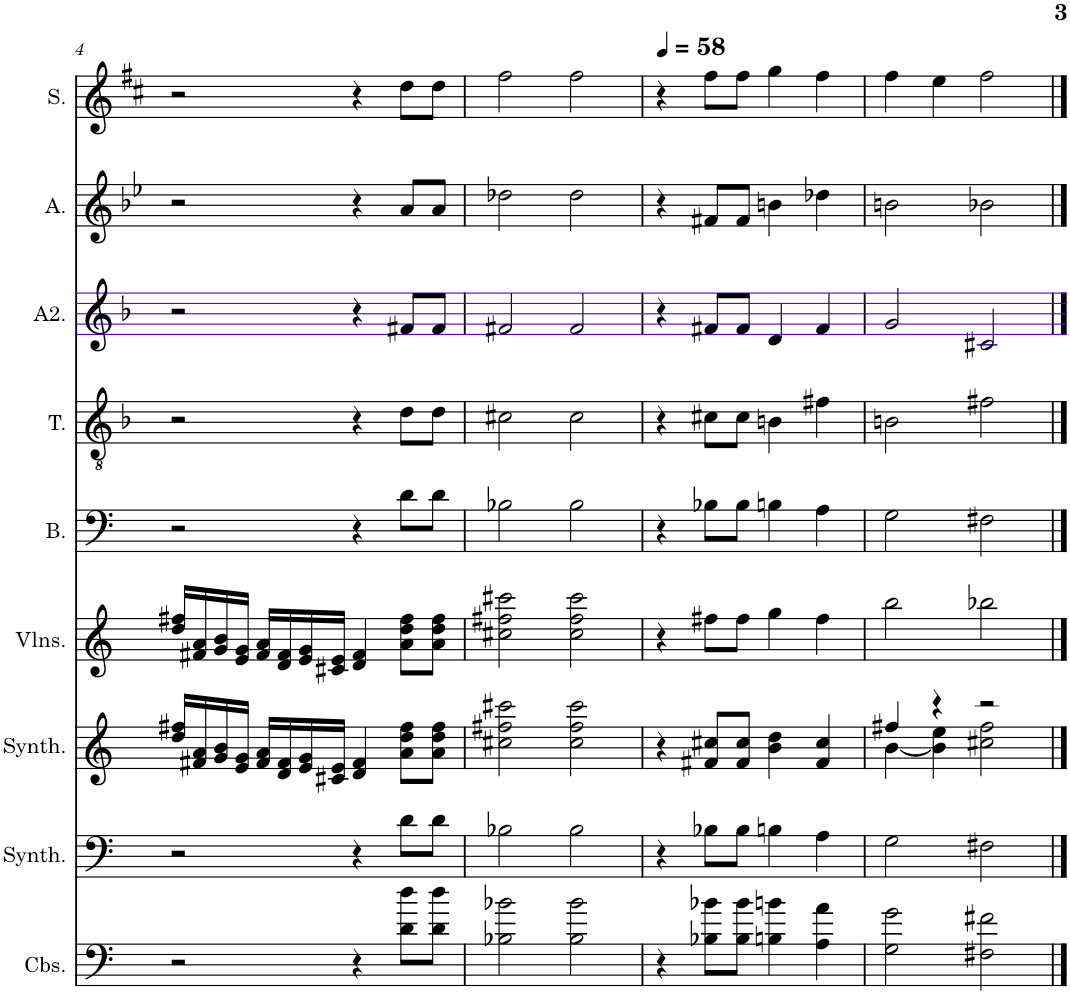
**kern	**kern	**kern	**kern	**kern	**kern	**kern	**kern	**kern
*part9	*part8	*part7	*part6	*part5	*part4	*part3	*part2	*part1
*staff9	*staff8	*staff7	*staff6	*staff5	*staff4	*staff3	*staff2	*staff1
*I"Contrebasses, D'Bass/Strings, etc	*I"Synthétiseur d'instruments à cordes, Synth strings, etc	*I"Synthétiseur d'instruments à cordes, Synth strings 2	*I"Violons, 1st violins	*I"Basse	*I"Ténor	*I"Alto 2	*I"Alto	*I"Soprano
*I'Cbs.	*I'Synth.	*I'Synth.	*I'Vlns.	*I'B.	*I'T.	*I'A2.	*I'A.	*I'S.
!!LO:PB:g=z
*clefF4	*clefF4	*clefG2	*clefG2	*clefF4	*clefGv2	*clefG2	*clefG2	*clefG2
*Trd7c12	*	*	*	*	*	*	*	*
*k[]	*k[]	*k[]	*k[]	*k[]	*k[b-]	*k[b-]	*k[b-e-]	*k[f#c#]
*M4/4	*M4/4	*M4/4	*M4/4	*M4/4	*M4/4	*M4/4	*M4/4	*M4/4
=4	=4	=4	=4	=4	=4	=4	=4	=4
2r	2r	16dd/ 16ff#X/LL	16dd/ 16ff#X/LL	2r	2r	2r	2r	2r
.	.	16f#X/ 16a/	16f#X/ 16a/	.	.	.	.	.
.	.	16g/ 16b/	16g/ 16b/	.	.	.	.	.
.	.	16e/ 16g/JJ	16e/ 16g/JJ	.	.	.	.	.
.	.	16f#/ 16a/LL	16f#/ 16a/LL	.	.	.	.	.
.	.	16d/ 16f#/	16d/ 16f#/	.	.	.	.	.
.	.	16e/ 16g/	16e/ 16g/	.	.	.	.	.
.	.	16c#X/ 16e/JJ	16c#X/ 16e/JJ	.	.	.	.	.
4r	4r	4d/ 4f#/	4d/ 4f#/	4r	4r	4r	4r	4r
8d\ 8dd\L	8d\L	8a\ 8dd\ 8ff#\L	8a\ 8dd\ 8ff#\L	8d\L	8d\L	8f#X/L	8a/L	8dd\L
8d\ 8dd\J	8d\J	8a\ 8dd\ 8ff#\J	8a\ 8dd\ 8ff#\J	8d\J	8d\J	8f#/J	8a/J	8dd\J
=5	=5	=5	=5	=5	=5	=5	=5	=5
2B-X\ 2b-X\	2B-X\	2cc#X\ 2ff#X\ 2ccc#X\	2cc#X\ 2ff#X\ 2ccc#X\	2B-X\	2c#X\	2f#X/	2dd-X\	2ff#\
2B-\ 2b-\	2B-\	2cc#\ 2ff#\ 2ccc#\	2cc#\ 2ff#\ 2ccc#\	2B-\	2c#\	2f#/	2dd-\	2ff#\
=6	=6	=6	=6	=6	=6	=6	=6	=6
*	*	*	*	*	*	*	*	*MM58
4r	4r	4r	4r	4r	4r	4r	4r	4r
8B-X\ 8b-X\L	8B-X\L	8f#X/ 8cc#X/L	8ff#X\L	8B-X\L	8c#X\L	8f#X/L	8f#X/L	8ff#\L
8B-\ 8b-\J	8B-\J	8f#/ 8cc#/J	8ff#\J	8B-\J	8c#\J	8f#/J	8f#/J	8ff#\J
4Bn\ 4bn\	4Bn\	4b\ 4dd\	4gg\	4Bn\	4Bn\	4d/	4bn\	4gg\
4A\ 4a\	4A\	4f#/ 4cc#/	4ff#\	4A\	4f#X\	4f#/	4dd-X\	4ff#\
=7	=7	=7	=7	=7	=7	=7	=7	=7
*	*	*^	*	*	*	*	*	*
2G\ 2g\	2G\	4ff#X/	[4b\	2bb\	2G\	2Bn\	2g/	2bn\	4ff#\
.	.	4r	4b\] 4ee\	.	.	.	.	.	4ee\
2F#X\ 2f#X\	2F#X\	2r	2cc#X\ 2ff#\	2bb-X\	2F#X\	2f#X\	2c#X/	2b-X\	2ff#\
*	*	*v	*v	*	*	*	*	*	*
==	==	==	==	==	==	==	==	==
*-	*-	*-	*-	*-	*-	*-	*-	*-
